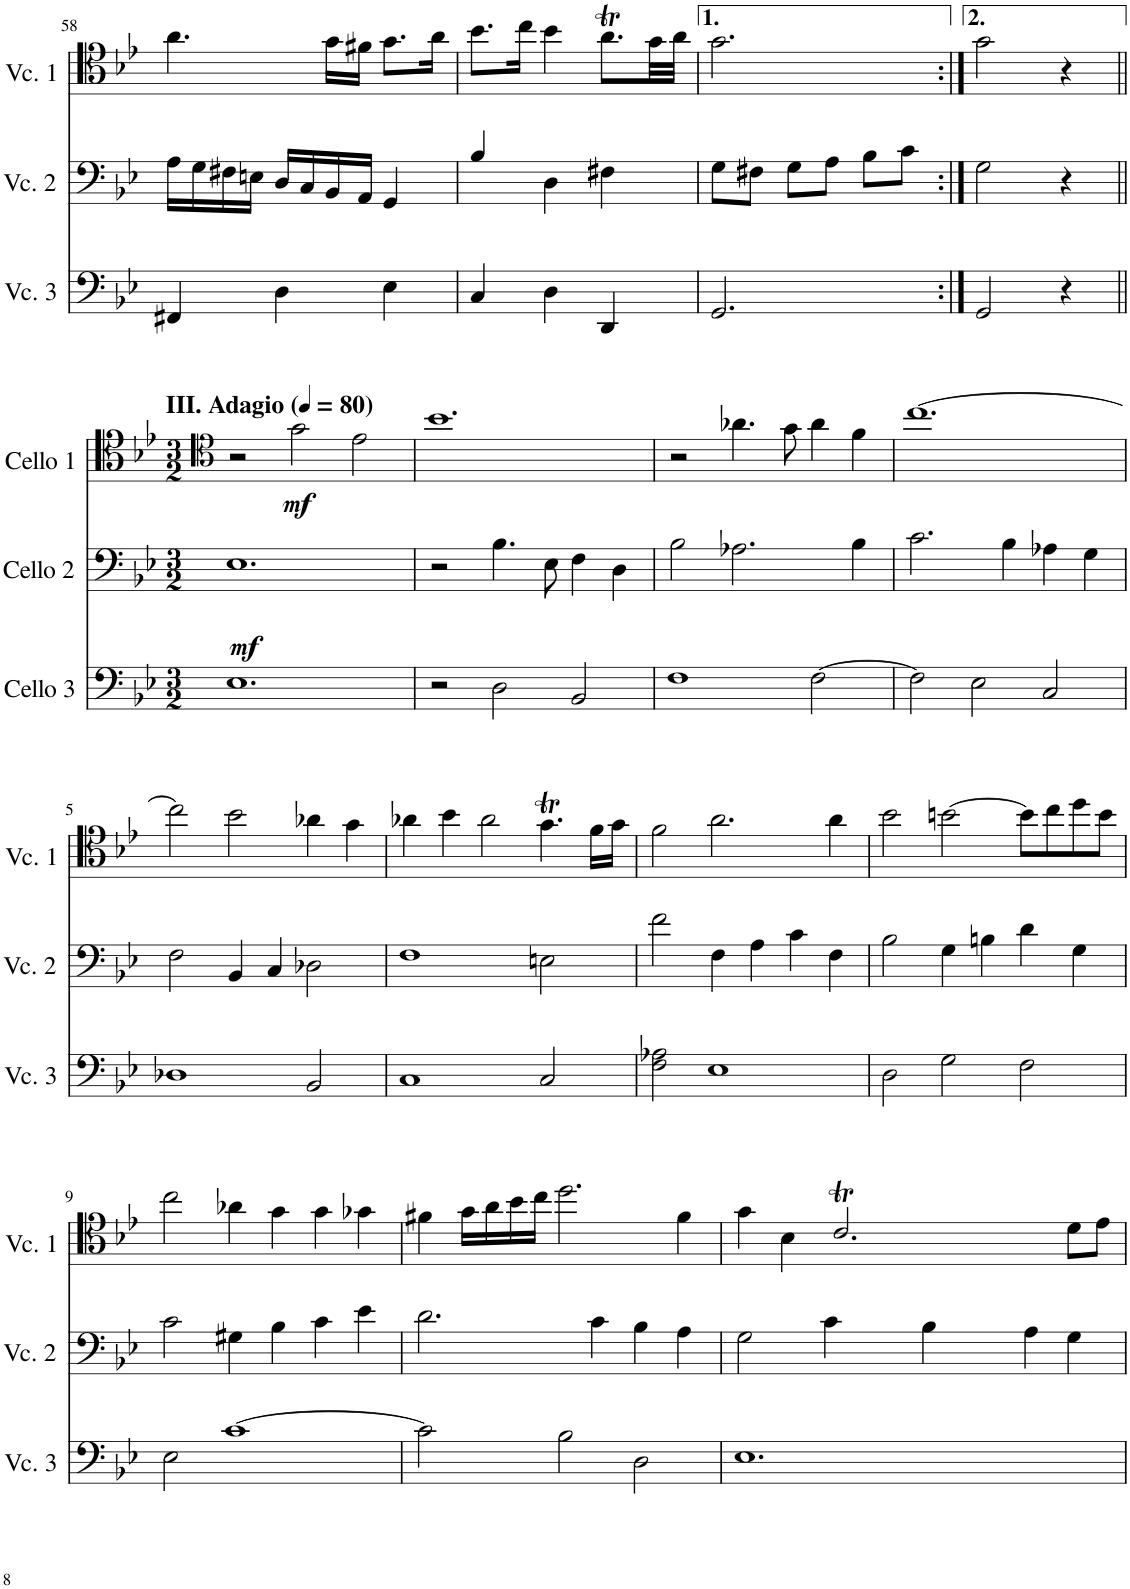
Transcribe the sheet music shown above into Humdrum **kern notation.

**kern	**kern	**dynam	**kern	**dynam
*part3	*part2	*part2	*part1	*part1
*staff3	*staff2	*staff2	*staff1	*staff1
*I"Cello 3	*I"Cello 2	*	*I"Cello 1	*
!!LO:PB:g=z
*clefF4	*clefF4	*	*clefC4	*
*k[b-e-]	*k[b-e-]	*	*k[b-e-]	*
*M3/4	*M3/4	*	*M3/4	*
=58	=58	=58	=58	=58
4FF#X/	16A\LL	.	4.a\	.
.	16G\	.	.	.
.	16F#X\	.	.	.
.	16En\JJ	.	.	.
4D\	16D/LL	.	.	.
.	16C/	.	.	.
.	16BB-/	.	16g\LL	.
.	16AA/JJ	.	16f#X\JJ	.
4E-\	4GG/	.	8.g\L	.
.	.	.	16a\Jk	.
=59	=59	=59	=59	=59
4C/	4B-/	.	8.b-\L	.
.	.	.	16cc\Jk	.
4D\	4D\	.	4b-\	.
4DD/	4F#X\	.	8.at\L	.
.	.	.	32g\LL	.
.	.	.	32a\JJJ	.
=60	=60	=60	=60	=60
2.GG/	8G\L	.	2.g\	.
.	8F#X\J	.	.	.
.	8G\L	.	.	.
.	8A\J	.	.	.
.	8B-\L	.	.	.
.	8c\J	.	.	.
=61:|!	=61:|!	=61:|!	=61:|!	=61:|!
2GG/	2G\	.	2g\	.
4r	4r	.	4r	.
!!LO:LB:g=z
=1||	=1||	=1||	=1||	=1||
*	*clefF4	*	*clefC4	*
*k[b-e-]	*k[b-e-]	*	*k[b-e-]	*
*M3/2	*M3/2	*	*M3/2	*
*	*	*	*MM80	*
!	!	!	!LO:TX:a:B:t=III. Adagio	!
!	!	!LO:DY:b	!	!
1.E-	1.E-	mf	2r	.
!	!	!	!	!LO:DY:b
.	.	.	2g\	mf
.	.	.	2e-\	.
=2	=2	=2	=2	=2
2r	2r	.	1.b-	.
2D\	4.B-\	.	.	.
.	8E-\	.	.	.
2BB-/	4F\	.	.	.
.	4D\	.	.	.
=3	=3	=3	=3	=3
1F	2B-\	.	2r	.
.	2.A-X\	.	4.a-X\	.
.	.	.	8g\	.
[2F\	.	.	4a-\	.
.	4B-\	.	4f\	.
=4	=4	=4	=4	=4
2F\]	2.c\	.	[1.cc	.
2E-\	.	.	.	.
.	4B-\	.	.	.
2C/	4A-X\	.	.	.
.	4G\	.	.	.
!!LO:LB:g=z
=5	=5	=5	=5	=5
1D-X	2F\	.	2cc\]	.
.	4BB-/	.	2b-\	.
.	4C/	.	.	.
2BB-/	2D-X\	.	4a-X\	.
.	.	.	4g\	.
=6	=6	=6	=6	=6
1C	1F	.	4a-X\	.
.	.	.	4b-\	.
.	.	.	2a-\	.
2C/	2En\	.	4.gT\	.
.	.	.	16f\LL	.
.	.	.	16g\JJ	.
=7	=7	=7	=7	=7
2F\ 2A-X\	2f\	.	2f\	.
1E-	4F\	.	2.a\	.
.	4A\	.	.	.
.	4c\	.	.	.
.	4F\	.	4a\	.
=8	=8	=8	=8	=8
2D\	2B-\	.	2b-\	.
2G\	4G\	.	[2bn\	.
.	4Bn\	.	.	.
2F\	4d\	.	8b\L]	.
.	.	.	8cc\	.
.	4G\	.	8dd\	.
.	.	.	8b\J	.
!!LO:LB:g=z
=9	=9	=9	=9	=9
2E-\	2c\	.	2cc\	.
[1c	4G#X\	.	4a-X\	.
.	4B-\	.	4g\	.
.	4c\	.	4g\	.
.	4e-\	.	4g-X\	.
=10	=10	=10	=10	=10
2c\]	2.d\	.	4f#X\	.
.	.	.	16g\LL	.
.	.	.	16a\	.
.	.	.	16b-\	.
.	.	.	16cc\JJ	.
2B-\	.	.	2.dd\	.
.	4c\	.	.	.
2D\	4B-\	.	.	.
.	4A\	.	4f#\	.
=11	=11	=11	=11	=11
*	*	*	*^	*
1.E-	2G\	.	4g\	2ryy	.
.	.	.	4B-\	.	.
.	4c\	.	2.cT/	16.d!	.
.	.	.	.	32c!	.
.	.	.	.	32d!	.
.	.	.	.	32c!	.
.	.	.	.	32d!	.
.	.	.	.	32c!	.
.	4B-\	.	.	32d!	.
.	.	.	.	32c!	.
.	.	.	.	32d!	.
.	.	.	.	32c!	.
.	.	.	.	32d!	.
.	.	.	.	32c!	.
.	.	.	.	32d!	.
.	.	.	.	[32c!	.
.	4A\	.	.	4c!]	.
.	4G\	.	8d\L	4ryy	.
.	.	.	8e-\J	.	.
*	*	*	*v	*v	*
=	=	=	=	=
*-	*-	*-	*-	*-
